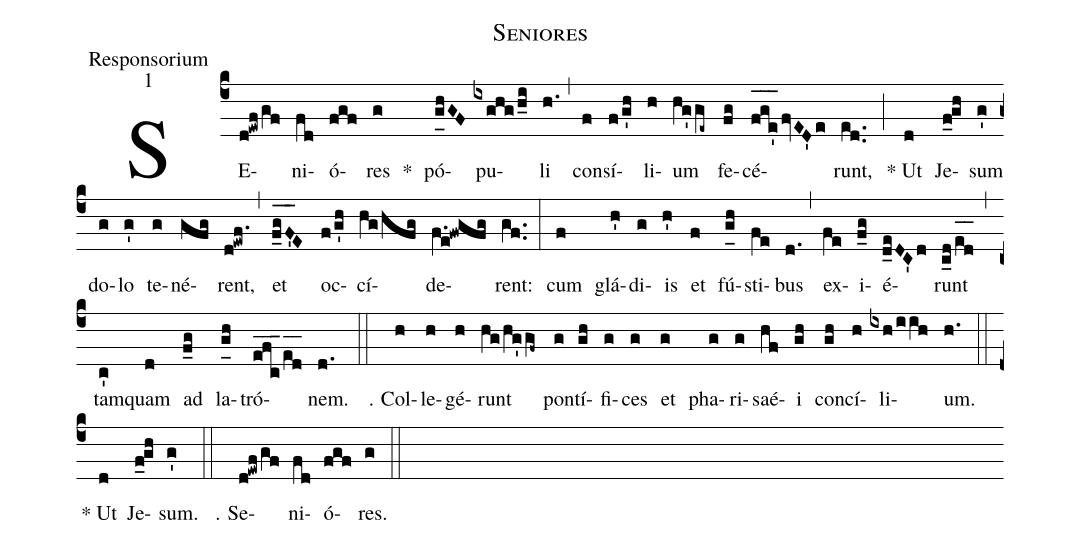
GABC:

name:Seniores;
office-part:Responsorium;
mode:1;
%%
(c4) SE(d!ewf/gf)ni(fd)ó(fgf)res(g) *() pó(g_[uh:l]hGF)pu(ixghg/h_i)li(h.) (,) con(f)sí(f/g'h)li(h)um(hg'ge~) fe(fg)cé(f_[oh:h]g_[oh:h]e'_[oh:h]/fvED'e)runt,(ed..) (;) * Ut(d) Je(f_0gh)sum(g') do(g)lo(g') te(g)né(gfg)rent,(d!ewf.) (,) et(f_0g_[oh:h]F'_[oh:h]E) oc(f/g'h)cí(hg/hfg)de(f.e!fwgfg)rent:(gf..) (:) cum(f) glá(h')di(g)is(h') et(f) fú(g_[uh:l]h)sti(fe)bus(d.) (,) ex(fe)i(f_g)é(d_eDC'd)runt(c_d/e_[oh:h]d_[oh:h]) (,) tam(c')quam(d) ad(f_g) la(g_[uh:l]h)tró(e_f_c_2/e_[oh:h]d_[oh:h])nem.(d.) (::)
℣. Col(h)le(h)gé(h)runt(hg/hg'gf~) pon(g)tí(gh)fi(g)ces(g) et(g) pha(g)ri(g)saé(hf)i(gh) con(gh)cí(h)li(ixh/iih)um.(h.) (::) * Ut(d) Je(f_0gh)sum.(g') (::) ℟. Se(d!ewf/gf)ni(fd)ó(fgf)res.(g) (::)
